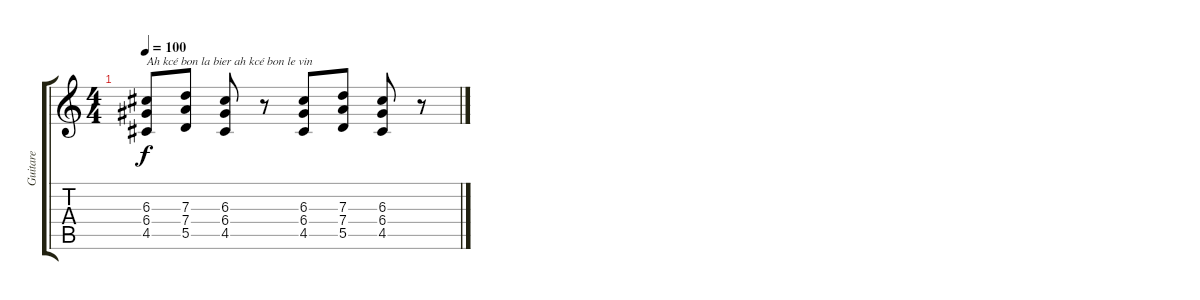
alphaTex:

\track ("Guitare" "Guitare") {instrument distortionguitar}
\staff {score tabs}
\tuning (E4 B3 G3 D3 A2 E2) {hide}
\ts (4 4)
\tempo 100
\clef g2
\ks c
(6.3 6.4 4.5).8{txt "Ah kcé bon la bier ah kcé bon le vin" dy f} (7.3 7.4 5.5).8 (6.3 6.4 4.5).8 r.8 (6.3 6.4 4.5).8 (7.3 7.4 5.5).8 (6.3 6.4 4.5).8 r.8
